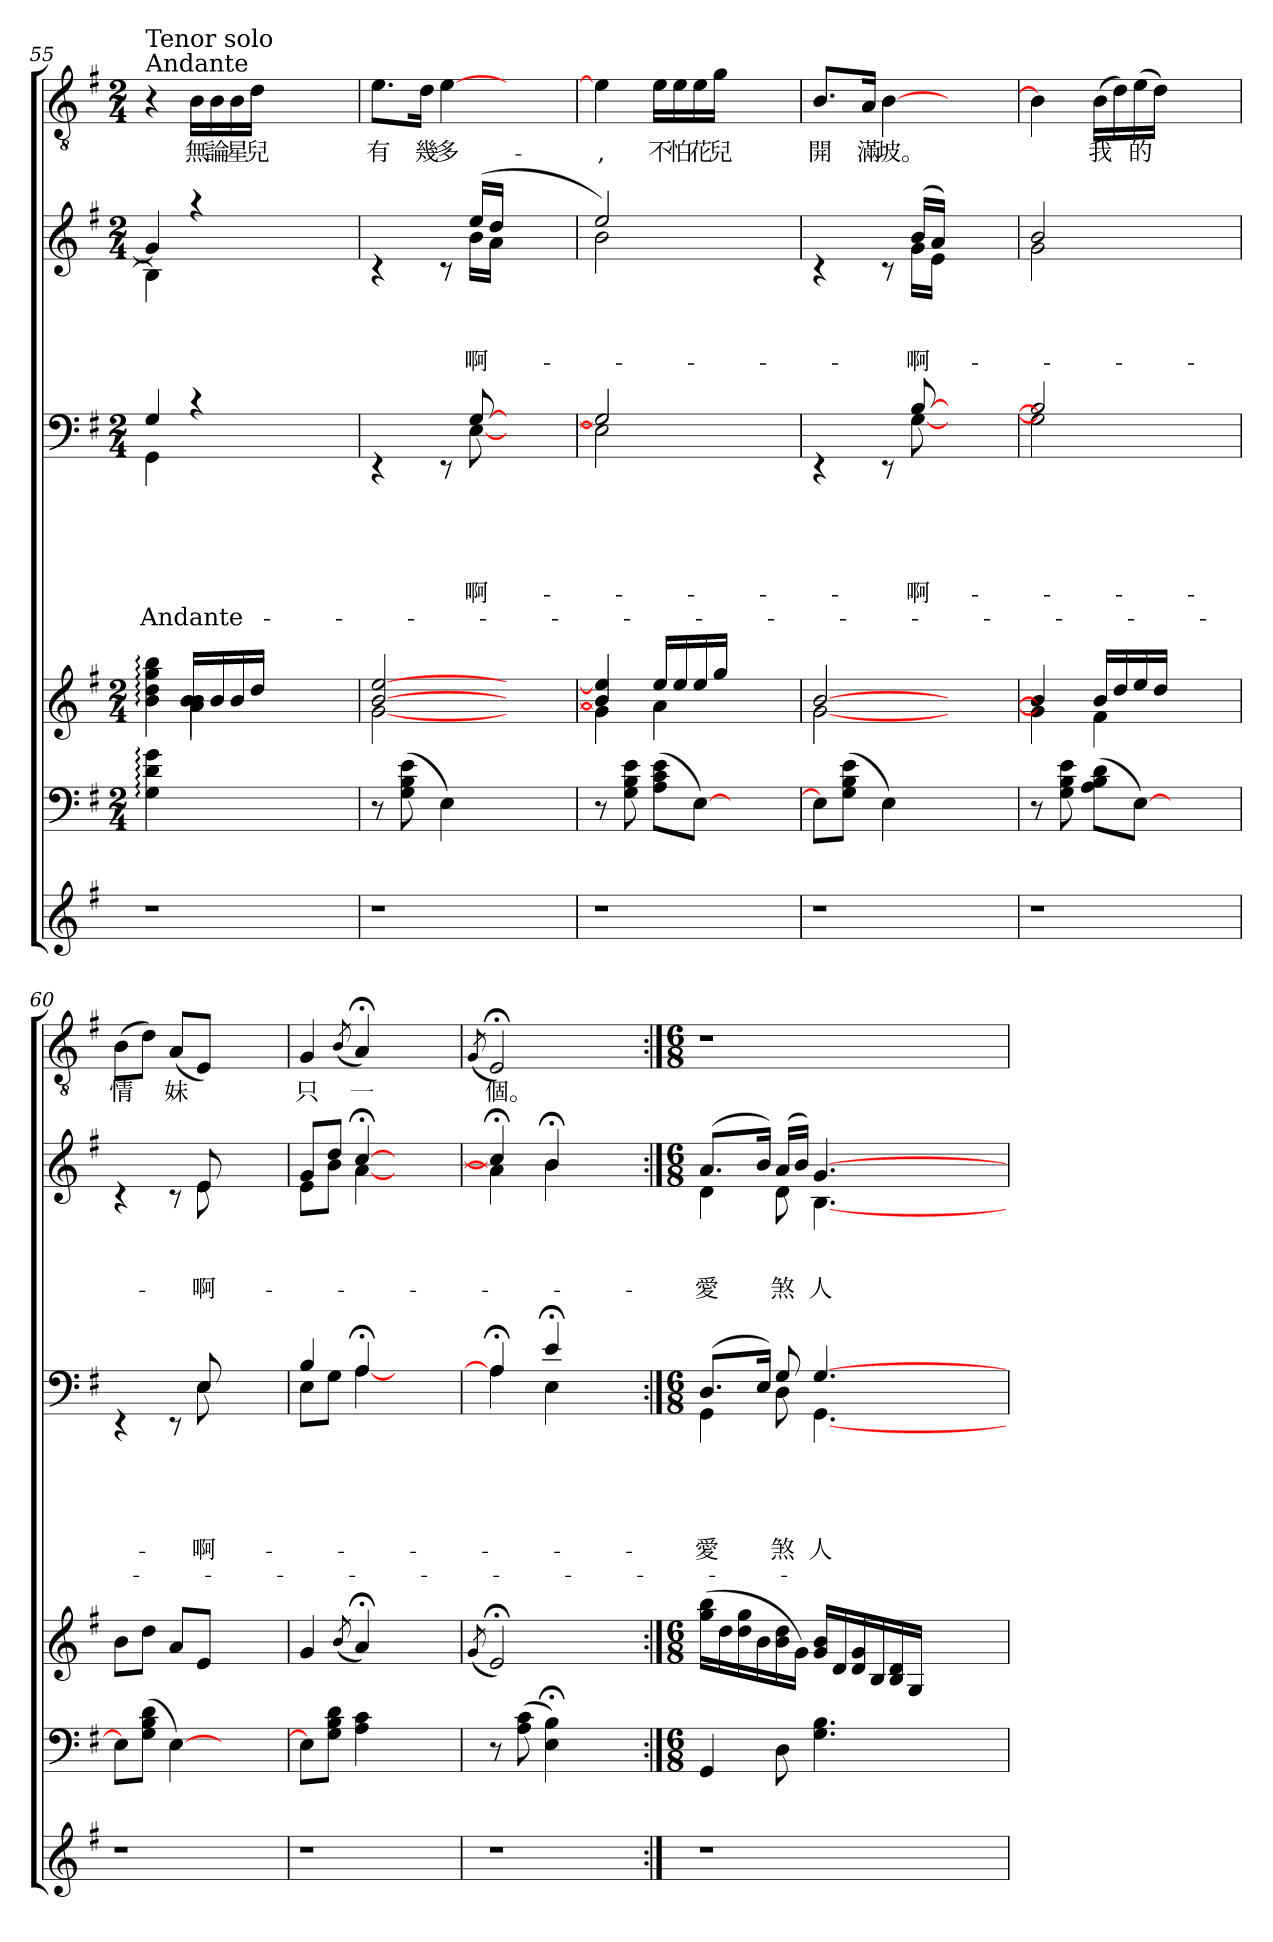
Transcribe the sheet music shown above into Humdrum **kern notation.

**kern	**kern	**kern	**kern	**text	**text	**text	**text	**text	**text	**kern	**text	**text	**text	**kern	**text
*part6	*part5	*part4	*part3	*part3	*part3	*part3	*part3	*part3	*part3	*part2	*part2	*part2	*part2	*part1	*part1
*staff6	*staff5	*staff4	*staff3	*staff3	*staff3	*staff3	*staff3	*staff3	*staff3	*staff2	*staff2	*staff2	*staff2	*staff1	*staff1
!!LO:LB:g=z
*clefG2	*clefF4	*clefG2	*clefF4	*	*	*	*	*	*	*clefG2	*	*	*	*clefGv2	*
*k[f#]	*k[f#]	*k[f#]	*k[f#]	*	*	*	*	*	*	*k[f#]	*	*	*	*k[f#]	*
*G:	*G:	*G:	*G:	*	*	*	*	*	*	*G:	*	*	*	*G:	*
*	*M2/4	*M2/4	*M2/4	*	*	*	*	*	*	*M2/4	*	*	*	*M2/4	*
=55	=55	=55	=55	=55	=55	=55	=55	=55	=55	=55	=55	=55	=55	=55	=55
*	*	*^	*	*	*	*	*	*	*	*	*	*	*	*	*
*	*	*	*^	*	*	*	*	*	*	*	*	*	*	*	*	*
!	!	!	!	!	!	!	!	!	!	!	!	!	!	!	!	!LO:TX:a:t=Andante	!
!	!	!	!	!	!	!	!	!	!	!	!	!	!	!	!	!LO:TX:a:t=Tenor solo	!
!	!	!	!	!	!	!	!	!	!	!	!LO:LY:b	!	!	!	!	!	!
*	*	*	*	*	*^	*	*	*	*	*	*	*^	*	*	*	*	*
1r	4G\: 4d\: 4g\:	4b\: 4dd\: 4gg\: 4bb\:	4ryy	4ryy	4G/	4GG\	.	.	.	.	.	Andante-	4g/]	4B\]	.	.	.	4r	.
!	!	!	!	!	!	!	!	!	!	!	!	!	!	!	!	!	!	!	!LO:LY:b
.	2.ryy	4a:\	16b/LL	4b\	4rc	2ryy	.	.	.	.	.	.	4raa	2ryy	.	.	.	16B\LL	無
!	!	!	!	!	!	!	!	!	!	!	!	!	!	!	!	!	!	!	!LO:LY:b
.	.	.	16b/	.	.	.	.	.	.	.	.	.	.	.	.	.	.	16B\	論
!	!	!	!	!	!	!	!	!	!	!	!	!	!	!	!	!	!	!	!LO:LY:b
.	.	.	16b/	.	.	.	.	.	.	.	.	.	.	.	.	.	.	16B\	星
!	!	!	!	!	!	!	!	!	!	!	!	!	!	!	!	!	!	!	!LO:LY:b
.	.	.	16dd/JJ	.	.	.	.	.	.	.	.	.	.	.	.	.	.	16d\JJ	兒
.	.	2ryy	2ryy	2ryy	2ryy	.	.	.	.	.	.	.	2ryy	.	.	.	.	2ryy	.
.	.	.	.	.	.	4ryy	.	.	.	.	.	.	.	4ryy	.	.	.	.	.
*	*	*	*v	*v	*	*	*	*	*	*	*	*	*	*	*	*	*	*	*
=56	=56	=56	=56	=56	=56	=56	=56	=56	=56	=56	=56	=56	=56	=56	=56	=56	=56	=56
!	!	!	!	!	!	!	!	!	!	!	!	!	!	!	!	!	!	!LO:LY:b
1r	8r	[>2b/ [>2ee/	[<2g\	4.ryy	4rEE	.	.	.	.	.	.	4.ryy	4rc	.	.	.	8.e\L	有
.	(>8G\ 8B\ 8e\	.	.	.	.	.	.	.	.	.	.	.	.	.	.	.	.	.
!	!	!	!	!	!	!	!	!	!	!	!	!	!	!	!	!	!	!LO:LY:b
.	.	.	.	.	.	.	.	.	.	.	.	.	.	.	.	.	16d\Jk	幾
!	!	!	!	!	!	!	!	!	!	!	!	!	!	!	!	!	!	!LO:LY:b:rj
.	4E\)	.	.	.	8rEE	.	.	.	.	.	.	.	8rc	.	.	.	[>4e\	多-
!	!	!	!	!	!	!	!	!	!	!LO:LY:b	!	!	!	!	!	!LO:LY:b	!	!
.	.	.	.	[>8G/	[<8E\	.	.	.	.	啊-	.	(>16ee/LL	16b\LL	.	.	啊-	.	.
.	.	.	.	.	.	.	.	.	.	.	.	16dd/JJ	16a\JJ	.	.	.	.	.
.	2ryy	2ryy	2ryy	2ryy	2ryy	.	.	.	.	.	.	2ryy	2ryy	.	.	.	2ryy	.
=57	=57	=57	=57	=57	=57	=57	=57	=57	=57	=57	=57	=57	=57	=57	=57	=57	=57	=57
!	!	!	!	!	!	!	!	!	!	!	!	!	!	!	!	!	!	!LO:LY:b:rj
1r	8r	4b/] 4ee/]	4g\]	2G/]	2E\]	.	.	.	.	.	.	2ee/)	2b\	.	.	.	4e\]	-,
.	8G\ 8B\ 8e\	.	.	.	.	.	.	.	.	.	.	.	.	.	.	.	.	.
!	!	!	!	!	!	!	!	!	!	!	!	!	!	!	!	!	!	!LO:LY:b
.	(>8A\ 8c\ 8e\L	16ee/LL	4a\	.	.	.	.	.	.	.	.	.	.	.	.	.	16e\LL	不
!	!	!	!	!	!	!	!	!	!	!	!	!	!	!	!	!	!	!LO:LY:b
.	.	16ee/	.	.	.	.	.	.	.	.	.	.	.	.	.	.	16e\	怕
!	!	!	!	!	!	!	!	!	!	!	!	!	!	!	!	!	!	!LO:LY:b
.	[>8E\J)	16ee/	.	.	.	.	.	.	.	.	.	.	.	.	.	.	16e\	花
!	!	!	!	!	!	!	!	!	!	!	!	!	!	!	!	!	!	!LO:LY:b
.	.	16gg/JJ	.	.	.	.	.	.	.	.	.	.	.	.	.	.	16g\JJ	兒
.	2ryy	2ryy	2ryy	2ryy	2ryy	.	.	.	.	.	.	2ryy	2ryy	.	.	.	2ryy	.
=58	=58	=58	=58	=58	=58	=58	=58	=58	=58	=58	=58	=58	=58	=58	=58	=58	=58	=58
!	!	!	!	!	!	!	!	!	!	!	!	!	!	!	!	!	!	!LO:LY:b:rj
1r	8E\L]	[>2b/	[>2g\	4.ryy	4rEE	.	.	.	.	.	.	4.ryy	4rc	.	.	.	8.B/L	開
.	(>8G\ 8B\ 8e\J	.	.	.	.	.	.	.	.	.	.	.	.	.	.	.	.	.
!	!	!	!	!	!	!	!	!	!	!	!	!	!	!	!	!	!	!LO:LY:b
.	.	.	.	.	.	.	.	.	.	.	.	.	.	.	.	.	16A/Jk	滿
!	!	!	!	!	!	!	!	!	!	!	!	!	!	!	!	!	!	!LO:LY:b
.	4E\)	.	.	.	8rEE	.	.	.	.	.	.	.	8rc	.	.	.	[>4B\	坡­­­­­­­­­。
!	!	!	!	!	!	!	!	!	!	!LO:LY:b	!	!	!	!	!	!LO:LY:b	!	!
.	.	.	.	[>8B/	[>8G\	.	.	.	.	-啊-	.	(>16b/LL	16g\LL	.	.	-啊-	.	.
.	.	.	.	.	.	.	.	.	.	.	.	16a/JJ)	16e\JJ	.	.	.	.	.
.	2ryy	2ryy	2ryy	2ryy	2ryy	.	.	.	.	.	.	2ryy	2ryy	.	.	.	2ryy	.
!!LO:PB:g=z
=59	=59	=59	=59	=59	=59	=59	=59	=59	=59	=59	=59	=59	=59	=59	=59	=59	=59	=59
1r	8r	4b/]	4g\]	2B/]	2G\]	.	.	.	.	.	.	2b/	2g\	.	.	.	4B\]	.
.	8G\ 8B\ 8e\	.	.	.	.	.	.	.	.	.	.	.	.	.	.	.	.	.
!	!	!	!	!	!	!	!	!	!	!	!	!	!	!	!	!	!	!LO:LY:b
.	(>8A\ 8B\ 8d\L	16b/LL	4f#\	.	.	.	.	.	.	.	.	.	.	.	.	.	(>16B\LL	我
.	.	16dd/	.	.	.	.	.	.	.	.	.	.	.	.	.	.	16d\)	.
!	!	!	!	!	!	!	!	!	!	!	!	!	!	!	!	!	!	!LO:LY:b
.	[>8E\J)	16ee/	.	.	.	.	.	.	.	.	.	.	.	.	.	.	(>16e\	的
.	.	16dd/JJ	.	.	.	.	.	.	.	.	.	.	.	.	.	.	16d\JJ)	.
.	2ryy	2ryy	2ryy	2ryy	2ryy	.	.	.	.	.	.	2ryy	2ryy	.	.	.	2ryy	.
=60	=60	=60	=60	=60	=60	=60	=60	=60	=60	=60	=60	=60	=60	=60	=60	=60	=60	=60
!	!	!	!	!	!	!	!	!	!	!	!	!	!	!	!	!	!	!LO:LY:b
*	*	*v	*v	*	*	*	*	*	*	*	*	*	*	*	*	*	*	*
1r	8E\L]	8b\L	4.ryy	4rEE	.	.	.	.	.	.	4.ryy	4rc	.	.	.	(>8B\L	情
.	(>8G\ 8B\ 8d\J	8dd\J	.	.	.	.	.	.	.	.	.	.	.	.	.	8d\J)	.
!	!	!	!	!	!	!	!	!	!	!	!	!	!	!	!	!	!LO:LY:b
.	[>4E\)	8a/L	.	8rEE	.	.	.	.	.	.	.	8rc	.	.	.	(<8A/L	妹
!	!	!	!	!	!	!	!	!	!LO:LY:b	!	!	!	!	!	!LO:LY:b	!	!
.	.	8e/J	8E/	8E\	.	.	.	.	-啊-	.	8e/	8e\	.	.	-啊-	8E/J)	.
.	2ryy	2ryy	2ryy	2ryy	.	.	.	.	.	.	2ryy	2ryy	.	.	.	2ryy	.
=61	=61	=61	=61	=61	=61	=61	=61	=61	=61	=61	=61	=61	=61	=61	=61	=61	=61
!	!	!	!	!	!	!	!	!	!	!	!	!	!	!	!	!	!LO:LY:b:rj
1r	8E\L]	4g/	4B/	8E\L	.	.	.	.	.	.	8g/L	8e\L	.	.	.	4G/	只
.	8G\ 8B\ 8d\J	.	.	8G\J	.	.	.	.	.	.	8dd/J	8b\J	.	.	.	.	.
.	.	(<8qb/	.	.	.	.	.	.	.	.	.	.	.	.	.	(<8qB/	.
!	!	!	!	!	!	!	!	!	!	!	!	!	!	!	!	!	!LO:LY:b
.	4A\ 4c\	4a;/)	4A;</	[<4A\	.	.	.	.	.	.	[>4cc;</	[<4a\	.	.	.	4A;/)	一
.	2ryy	2ryy	2ryy	2ryy	.	.	.	.	.	.	2ryy	2ryy	.	.	.	2ryy	.
=62	=62	=62	=62	=62	=62	=62	=62	=62	=62	=62	=62	=62	=62	=62	=62	=62	=62
.	.	(<8qg/	.	.	.	.	.	.	.	.	.	.	.	.	.	(<8qG/	.
!	!	!	!	!	!	!	!	!	!	!	!	!	!	!	!	!	!LO:LY:b
1r	8r	2e;/)	4A;</	4A\]	.	.	.	.	.	.	4cc;</]	4a\]	.	.	.	2E;/)	個。
.	(>8A\ 8c\	.	.	.	.	.	.	.	.	.	.	.	.	.	.	.	.
.	4E\;< 4B\;<)	.	4e;</	4E\	.	.	.	.	.	.	4b;</	4b\	.	.	.	.	.
.	2ryy	2ryy	2ryy	2ryy	.	.	.	.	.	.	2ryy	2ryy	.	.	.	2ryy	.
=63:|!	=63:|!	=63:|!	=63:|!	=63:|!	=63:|!	=63:|!	=63:|!	=63:|!	=63:|!	=63:|!	=63:|!	=63:|!	=63:|!	=63:|!	=63:|!	=63:|!	=63:|!
*	*M6/8	*M6/8	*M6/8	*	*	*	*	*	*	*	*M6/8	*	*	*	*	*M6/8	*
!	!	!	!	!	!	!	!	!	!LO:LY:b	!	!	!	!	!	!LO:LY:b	!LO:N:vis=1	!
1r	4GG/	(>16gg\ 16bb\LL	(>8.D/L	4GG\	.	.	.	.	-愛	.	(>8.a/L	4d\	.	.	-愛	2.r	.
.	.	16dd\	.	.	.	.	.	.	.	.	.	.	.	.	.	.	.
.	.	16dd\ 16gg\	.	.	.	.	.	.	.	.	.	.	.	.	.	.	.
.	.	16b\	16E/Jk)	.	.	.	.	.	.	.	16b/Jk)	.	.	.	.	.	.
!	!	!	!	!	!	!	!	!	!LO:LY:b	!	!	!	!	!	!LO:LY:b	!	!
.	8D\	16b\ 16dd\	8G/	8D\	.	.	.	.	煞	.	(>16a/LL	8d\	.	.	煞	.	.
.	.	16g\JJ)	.	.	.	.	.	.	.	.	16b/JJ)	.	.	.	.	.	.
!	!	!	!	!	!	!	!	!	!LO:LY:b	!	!	!	!	!	!LO:LY:b	!	!
.	4.G\ 4.B\	16g/ 16b/LL	[<4.G/	[<4.GG\	.	.	.	.	人	.	[<4.g/	[<4.B\	.	.	人	.	.
.	.	16d/	.	.	.	.	.	.	.	.	.	.	.	.	.	.	.
.	.	16d/ 16g/	.	.	.	.	.	.	.	.	.	.	.	.	.	.	.
.	.	16B/	.	.	.	.	.	.	.	.	.	.	.	.	.	.	.
.	.	16B/ 16d/	.	.	.	.	.	.	.	.	.	.	.	.	.	.	.
.	.	16G/JJ	.	.	.	.	.	.	.	.	.	.	.	.	.	.	.
.	4ryy	4ryy	4ryy	4ryy	.	.	.	.	.	.	4ryy	4ryy	.	.	.	4ryy	.
*	*	*	*v	*v	*	*	*	*	*	*	*	*	*	*	*	*	*
*	*	*	*	*	*	*	*	*	*	*v	*v	*	*	*	*	*
=	=	=	=	=	=	=	=	=	=	=	=	=	=	=	=
*-	*-	*-	*-	*-	*-	*-	*-	*-	*-	*-	*-	*-	*-	*-	*-
